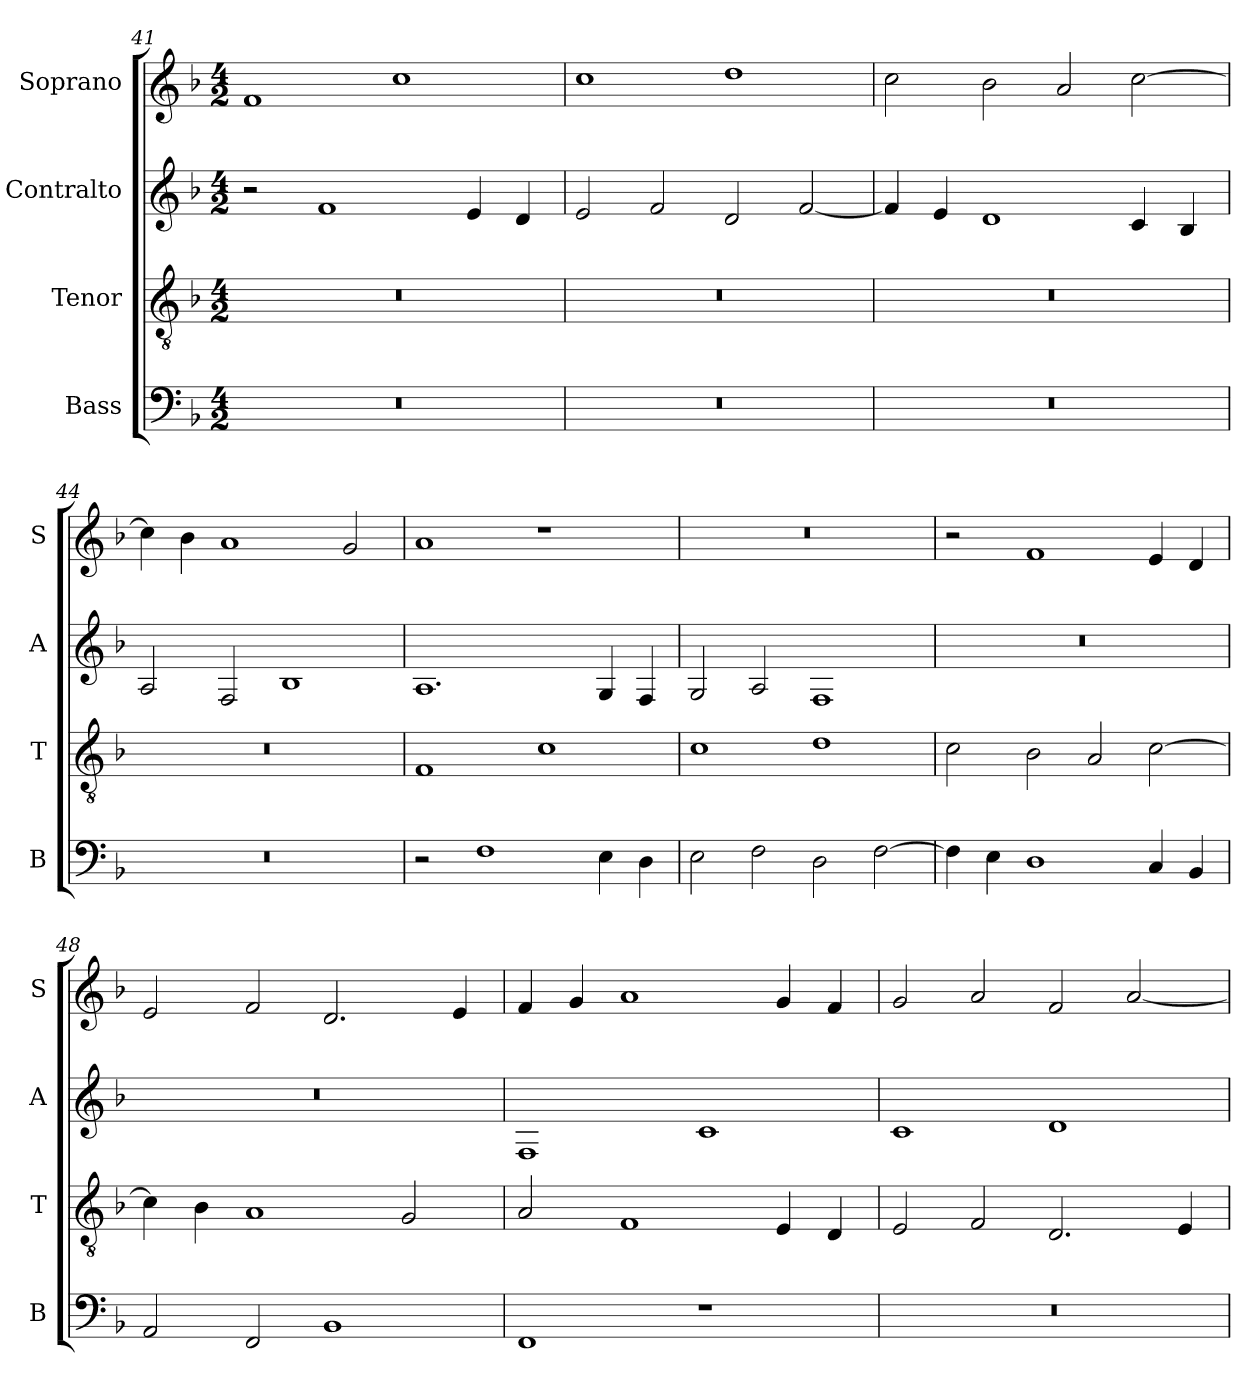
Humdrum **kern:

**kern	**kern	**kern	**kern
*part4	*part3	*part2	*part1
*staff4	*staff3	*staff2	*staff1
*I"Bass	*I"Tenor	*I"Contralto	*I"Soprano
*I'B	*I'T	*I'A	*I'S
*clefF4	*clefGv2	*clefG2	*clefG2
*k[b-]	*k[b-]	*k[b-]	*k[b-]
*F:ion	*F:ion	*F:ion	*F:ion
*M4/2	*M4/2	*M4/2	*M4/2
=41	=41	=41	=41
0r	0r	2r	1f
.	.	1f	.
.	.	.	1cc
.	.	4e	.
.	.	4d	.
=42	=42	=42	=42
0r	0r	2e	1cc
.	.	2f	.
.	.	2d	1dd
.	.	[2f	.
=43	=43	=43	=43
0r	0r	4f]	2cc
.	.	4e	.
.	.	1d	2b-
.	.	.	2a
.	.	4c	[2cc
.	.	4B-	.
=44	=44	=44	=44
0r	0r	2A	4cc]
.	.	.	4b-
.	.	2F	1a
.	.	1B-	.
.	.	.	2g
=45	=45	=45	=45
2r	1F	1.A	1a
1F	.	.	.
.	1c	.	1r
4E	.	4G	.
4D	.	4F	.
=46	=46	=46	=46
2E	1c	2G	0r
2F	.	2A	.
2D	1d	1F	.
[2F	.	.	.
=47	=47	=47	=47
4F]	2c	0r	2r
4E	.	.	.
1D	2B-	.	1f
.	2A	.	.
4C	[2c	.	4e
4BB-	.	.	4d
=48	=48	=48	=48
2AA	4c]	0r	2e
.	4B-	.	.
2FF	1A	.	2f
1BB-	.	.	2.d
.	2G	.	.
.	.	.	4e
=49	=49	=49	=49
1FF	2A	1F	4f
.	.	.	4g
.	1F	.	1a
1r	.	1c	.
.	4E	.	4g
.	4D	.	4f
=50	=50	=50	=50
0r	2E	1c	2g
.	2F	.	2a
.	2.D	1d	2f
.	.	.	[2a
.	4E	.	.
=	=	=	=
*-	*-	*-	*-
